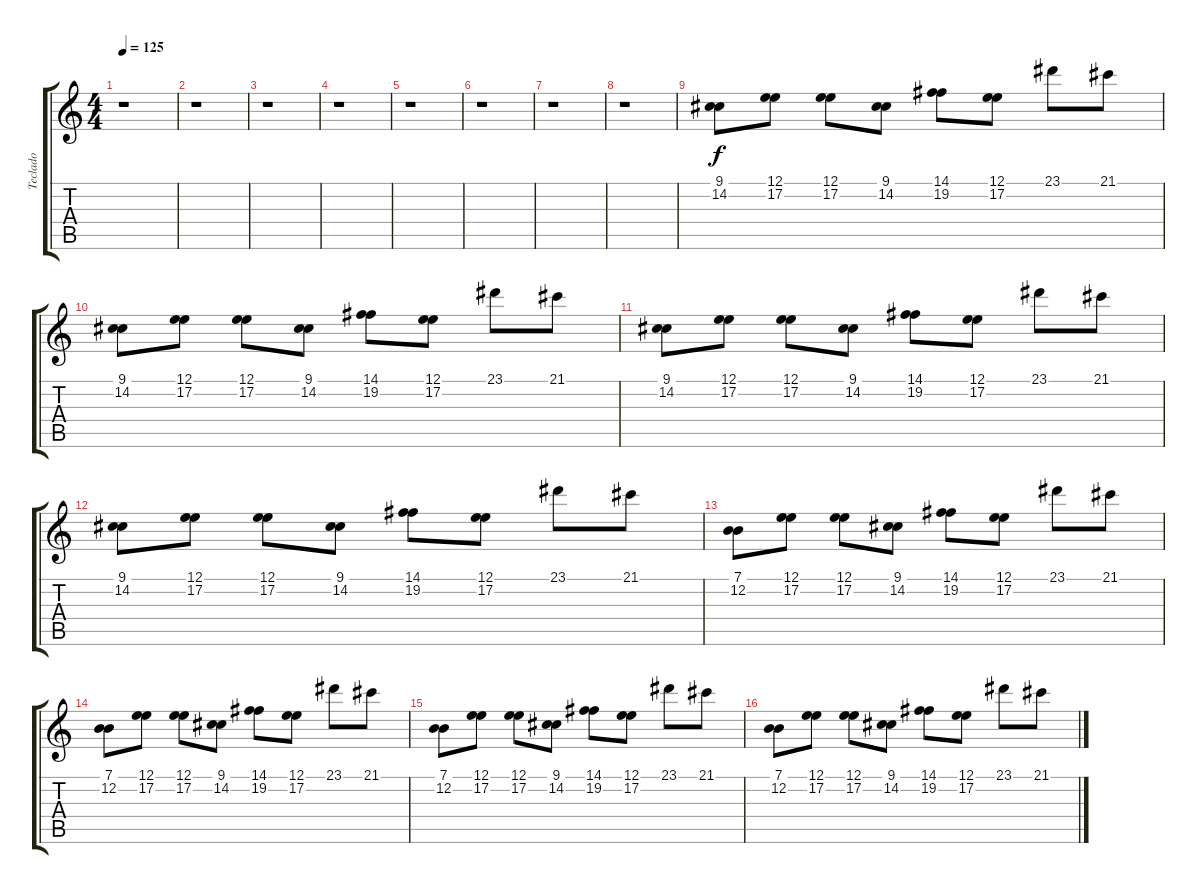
\track ("Teclado" "Teclado") {instrument reedorgan}
\staff {score tabs}
\tuning (E4 B3 G3 D3 A2 E2) {hide}
\ts (4 4)
\tempo 125
\clef g2
\ks c
r.1{dy f} |
r.1 |
r.1 |
r.1 |
r.1 |
r.1 |
r.1 |
r.1 |
(9.1 14.2).8 (12.1 17.2).8 (12.1 17.2).8 (9.1 14.2).8 (14.1 19.2).8 (12.1 17.2).8 23.1.8 21.1.8 |
(9.1 14.2).8 (12.1 17.2).8 (12.1 17.2).8 (9.1 14.2).8 (14.1 19.2).8 (12.1 17.2).8 23.1.8 21.1.8 |
(9.1 14.2).8 (12.1 17.2).8 (12.1 17.2).8 (9.1 14.2).8 (14.1 19.2).8 (12.1 17.2).8 23.1.8 21.1.8 |
(9.1 14.2).8 (12.1 17.2).8 (12.1 17.2).8 (9.1 14.2).8 (14.1 19.2).8 (12.1 17.2).8 23.1.8 21.1.8 |
(7.1 12.2).8 (12.1 17.2).8 (12.1 17.2).8 (9.1 14.2).8 (14.1 19.2).8 (12.1 17.2).8 23.1.8 21.1.8 |
(7.1 12.2).8 (12.1 17.2).8 (12.1 17.2).8 (9.1 14.2).8 (14.1 19.2).8 (12.1 17.2).8 23.1.8 21.1.8 |
(7.1 12.2).8 (12.1 17.2).8 (12.1 17.2).8 (9.1 14.2).8 (14.1 19.2).8 (12.1 17.2).8 23.1.8 21.1.8 |
(7.1 12.2).8 (12.1 17.2).8 (12.1 17.2).8 (9.1 14.2).8 (14.1 19.2).8 (12.1 17.2).8 23.1.8 21.1.8
